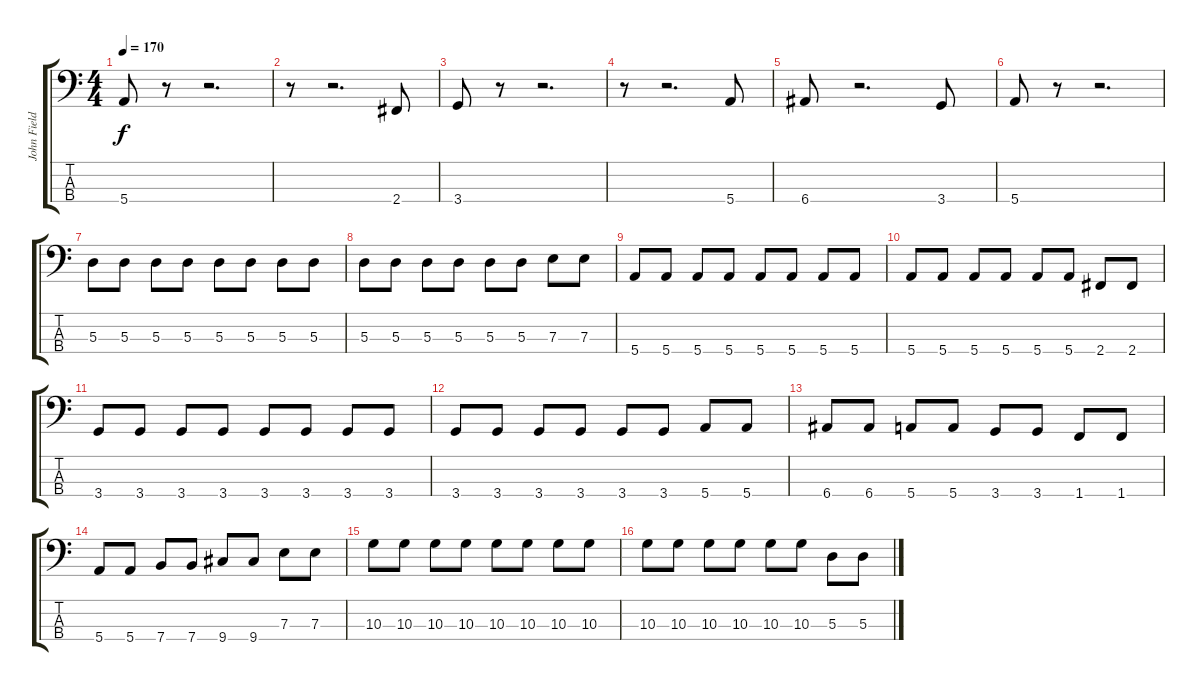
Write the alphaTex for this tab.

\track ("John Fields" "John Field") {instrument electricbasspick}
\staff {score tabs}
\tuning (G2 D2 A1 E1) {hide}
\ts (4 4)
\tempo 170
\clef f4
\ks c
5.4.8{dy f} r.8 r.2{d} |
r.8 r.2{d} 2.4.8 |
3.4.8 r.8 r.2{d} |
r.8 r.2{d} 5.4.8 |
6.4.8 r.2{d} 3.4.8 |
5.4.8 r.8 r.2{d} |
5.3.8 5.3.8 5.3.8 5.3.8 5.3.8 5.3.8 5.3.8 5.3.8 |
5.3.8 5.3.8 5.3.8 5.3.8 5.3.8 5.3.8 7.3.8 7.3.8 |
5.4.8 5.4.8 5.4.8 5.4.8 5.4.8 5.4.8 5.4.8 5.4.8 |
5.4.8 5.4.8 5.4.8 5.4.8 5.4.8 5.4.8 2.4.8 2.4.8 |
3.4.8 3.4.8 3.4.8 3.4.8 3.4.8 3.4.8 3.4.8 3.4.8 |
3.4.8 3.4.8 3.4.8 3.4.8 3.4.8 3.4.8 5.4.8 5.4.8 |
6.4.8 6.4.8 5.4.8 5.4.8 3.4.8 3.4.8 1.4.8 1.4.8 |
5.4.8 5.4.8 7.4.8 7.4.8 9.4.8 9.4.8 7.3.8 7.3.8 |
10.3.8 10.3.8 10.3.8 10.3.8 10.3.8 10.3.8 10.3.8 10.3.8 |
10.3.8 10.3.8 10.3.8 10.3.8 10.3.8 10.3.8 5.3.8 5.3.8
